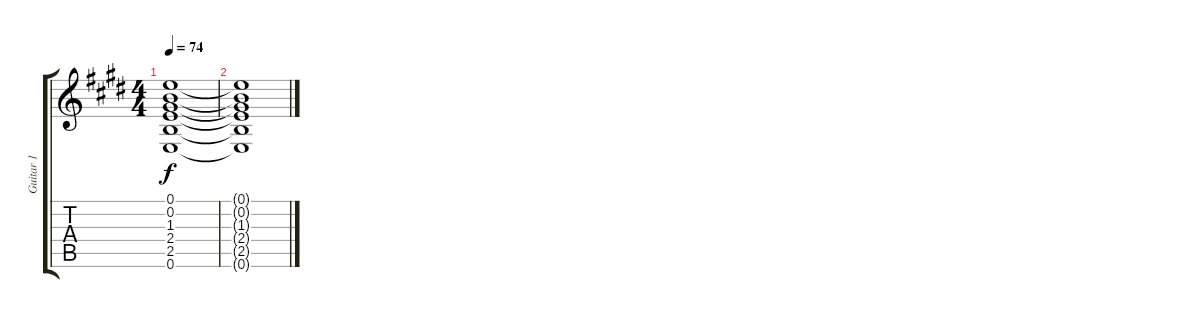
\track ("Guitar 1" "Guitar 1") {instrument acousticguitarsteel}
\staff {score tabs}
\tuning (E4 B3 G3 D3 A2 E2) {hide}
\ts (4 4)
\tempo 74
\clef g2
\ks e
(0.1{t} 0.2{t} 1.3{t} 2.4{t} 2.5{t} 0.6{t}).1{dy f} |
(0.1{t} 0.2{t} 1.3{t} 2.4{t} 2.5{t} 0.6{t}).1
